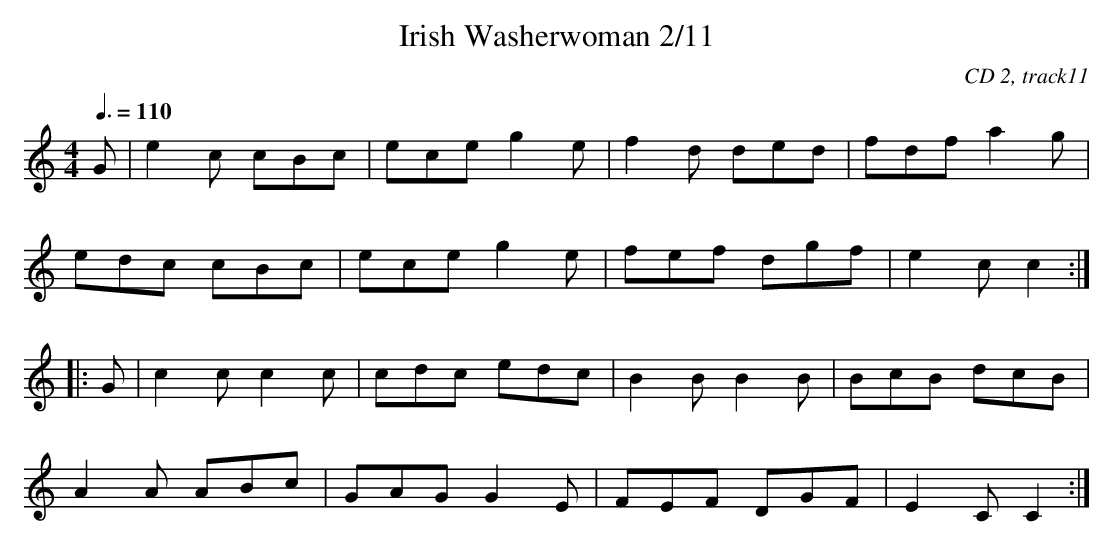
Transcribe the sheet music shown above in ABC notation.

X:1
T:Irish Washerwoman 2/11
C:CD 2, track11
M:4/4
L:1/8
Q:3/8=110
K:C
G|e2c cBc|ece g2e|f2d ded|fdf a2g|
edc cBc|ece g2e|fef dgf|e2c c2:|
|:G|c2c c2c|cdc edc|B2B B2B|BcB dcB|
A2A ABc|GAG G2E|FEF DGF|E2C C2:|
